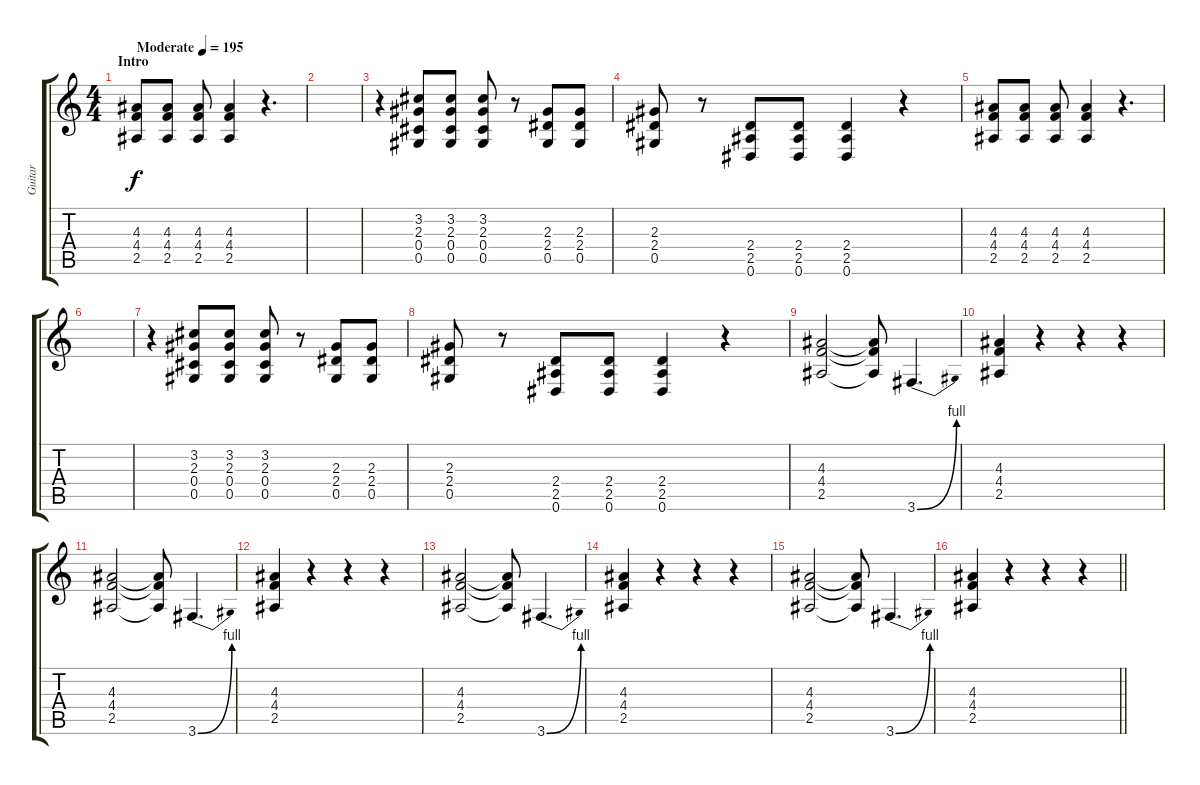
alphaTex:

\track ("Guitar" "Guitar") {instrument distortionguitar}
\staff {score tabs}
\tuning (Eb4 Bb3 Gb3 Db3 Ab2 Eb2) {hide}
\ts (4 4)
\section ("" "Intro")
\tempo (195 "Moderate")
\clef g2
\ks c
(4.3 4.4 2.5).8{dy f instrument distortionguitar} (4.3 4.4 2.5).8 (4.3 4.4 2.5).8 (4.3 4.4 2.5).4 r.4{d} |
|
r.4 (3.2 2.3 0.4 0.5).8 (3.2 2.3 0.4 0.5).8 (3.2 2.3 0.4 0.5).8 r.8 (2.3 2.4 0.5).8 (2.3 2.4 0.5).8 |
(2.3 2.4 0.5).8 r.8 (2.4 2.5 0.6).8 (2.4 2.5 0.6).8 (2.4 2.5 0.6).4 r.4 |
(4.3 4.4 2.5).8 (4.3 4.4 2.5).8 (4.3 4.4 2.5).8 (4.3 4.4 2.5).4 r.4{d} |
|
r.4 (3.2 2.3 0.4 0.5).8 (3.2 2.3 0.4 0.5).8 (3.2 2.3 0.4 0.5).8 r.8 (2.3 2.4 0.5).8 (2.3 2.4 0.5).8 |
(2.3 2.4 0.5).8 r.8 (2.4 2.5 0.6).8 (2.4 2.5 0.6).8 (2.4 2.5 0.6).4 r.4 |
(4.3 4.4 2.5).2{volume 10} (4.3{t} 4.4{t} 2.5{t}).8 3.6{be (bend 0 0 60 4)}.4{d} |
(4.3 4.4 2.5).4 r.4 r.4 r.4 |
(4.3 4.4 2.5).2 (4.3{t} 4.4{t} 2.5{t}).8 3.6{be (bend 0 0 60 4)}.4{d} |
(4.3 4.4 2.5).4 r.4 r.4 r.4 |
(4.3 4.4 2.5).2 (4.3{t} 4.4{t} 2.5{t}).8 3.6{be (bend 0 0 60 4)}.4{d} |
(4.3 4.4 2.5).4 r.4 r.4 r.4 |
(4.3 4.4 2.5).2 (4.3{t} 4.4{t} 2.5{t}).8 3.6{be (bend 0 0 60 4)}.4{d} |
\barLineRight lightlight
(4.3 4.4 2.5).4 r.4{volume 11} r.4 r.4
